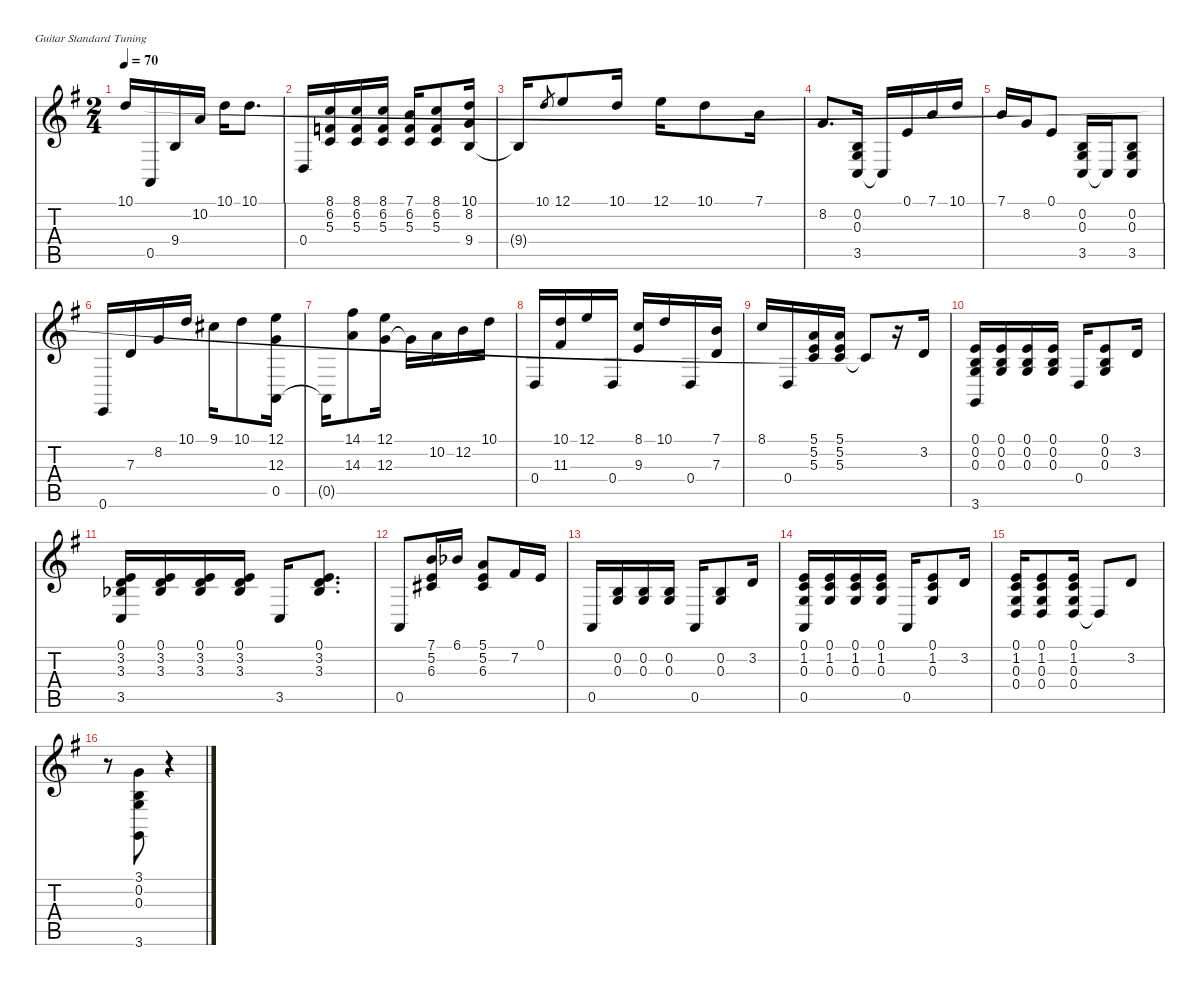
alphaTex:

\defaultSystemsLayout 4
\hideDynamics
\bracketExtendMode nobrackets
\singleTrackTrackNamePolicy hidden
\multiTrackTrackNamePolicy hidden
\firstSystemTrackNameOrientation horizontal
\otherSystemsTrackNameOrientation horizontal
\extendBarLines
\chordDiagramsInScore
\track ("Classical Guitar" "Classical Guitar") {instrument brightacousticpiano}
\staff {score tabs}
\tuning (E4 B3 G3 D3 A2 E2)
\ts (2 4)
\tempo 70
\clef g2
\ks g
10.1{t acc forcenatural}.16{dy mf legatoorigin beam Up} 0.5{acc forcenatural}.16{legatoorigin beam Up} 9.4{acc forcenatural}.16{legatoorigin beam Up} 10.2{acc forcenatural}.16{legatoorigin beam Up} 10.1{acc forcenatural}.16{legatoorigin beam Down} 10.1{acc forcenatural}.8{d legatoorigin beam Down} |
0.4{acc forcenatural}.16{legatoorigin beam Up} (5.3{acc forcenatural} 6.2{acc forcenatural} 8.1{acc forcenatural}).16{legatoorigin beam Up} (5.3{acc forcenatural} 6.2{acc forcenatural} 8.1{acc forcenatural}).16{legatoorigin beam Up} (5.3{acc forcenatural} 6.2{acc forcenatural} 8.1{acc forcenatural}).16{legatoorigin beam Up} (5.3{acc forcenatural} 6.2{acc forcenatural} 7.1{acc forcenatural}).16{legatoorigin beam Up} (5.3{acc forcenatural} 6.2{acc forcenatural} 8.1{acc forcenatural}).8{legatoorigin beam Up} (9.4{acc forcenatural} 8.2{acc forcenatural} 10.1{acc forcenatural}).16{legatoorigin beam Up} |
9.4{t acc forcenatural}.16{legatoorigin beam Up} 10.1{acc forcenatural}.8{gr legatoorigin beam Up} 12.1{acc forcenatural}.8{legatoorigin beam Up} 10.1{acc forcenatural}.16{legatoorigin beam Up} 12.1{acc forcenatural}.16{legatoorigin beam Down} 10.1{acc forcenatural}.8{legatoorigin beam Down} 7.1{acc forcenatural}.16{legatoorigin beam Down} |
8.2{acc forcenatural}.8{d legatoorigin beam Up} (3.5{acc forcenatural} 0.3{acc forcenatural} 0.2{acc forcenatural}).16{legatoorigin beam Up} 3.5{t acc forcenatural}.16{legatoorigin beam Up} 0.1{acc forcenatural}.16{legatoorigin beam Up} 7.1{acc forcenatural}.16{legatoorigin beam Up} 10.1{acc forcenatural}.16{legatoorigin beam Up} |
7.1{acc forcenatural}.16{legatoorigin beam Up} 8.2{acc forcenatural}.16{legatoorigin beam Up} 0.1{acc forcenatural}.8{legatoorigin beam Up} (3.5{acc forcenatural} 0.3{acc forcenatural} 0.2{acc forcenatural}).16{legatoorigin beam Up} 3.5{t acc forcenatural}.16{legatoorigin beam Up} (3.5{acc forcenatural} 0.3{acc forcenatural} 0.2{acc forcenatural}).8{legatoorigin beam Up} |
0.6{acc forcenatural}.16{legatoorigin beam Up} 7.3{acc forcenatural}.16{legatoorigin beam Up} 8.2{acc forcenatural}.16{legatoorigin beam Up} 10.1{acc forcenatural}.16{legatoorigin beam Up} 9.1{acc #}.16{legatoorigin beam Down} 10.1{acc forcenatural}.8{legatoorigin beam Down} (0.5{acc forcenatural} 12.3{acc forcenatural} 12.1{acc forcenatural}).16{legatoorigin beam Down} |
0.5{t acc forcenatural}.16{legatoorigin beam Down} (14.3{acc forcenatural} 14.1{acc #}).8{legatoorigin beam Down} (12.3{acc forcenatural} 12.1{acc forcenatural}).16{legatoorigin beam Down} 12.3{t acc forcenatural}.16{legatoorigin beam Down} 10.2{acc forcenatural}.16{legatoorigin beam Down} 12.2{acc forcenatural}.16{legatoorigin beam Down} 10.1{acc forcenatural}.16{legatoorigin beam Down} |
0.4{acc forcenatural}.16{legatoorigin beam Up} (11.3{acc #} 10.1{acc forcenatural}).16{legatoorigin beam Up} 12.1{acc forcenatural}.16{legatoorigin beam Up} 0.4{acc forcenatural}.16{legatoorigin beam Up} (9.3{acc forcenatural} 8.1{acc forcenatural}).16{legatoorigin beam Up} 10.1{acc forcenatural}.16{legatoorigin beam Up} 0.4{acc forcenatural}.16{legatoorigin beam Up} (7.3{acc forcenatural} 7.1{acc forcenatural}).16{legatoorigin beam Up} |
8.1{acc forcenatural}.16{legatoorigin beam Up} 0.4{acc forcenatural}.16{legatoorigin beam Up} (5.3{acc forcenatural} 5.2{acc forcenatural} 5.1{acc forcenatural}).16{legatoorigin beam Up} (5.3{acc forcenatural} 5.2{acc forcenatural} 5.1{acc forcenatural}).16{legatoorigin beam Up} 5.3{t acc forcenatural}.8{beam Up} r.16{beam Up} 3.2{acc forcenatural}.16{beam Up} |
(3.6{acc forcenatural} 0.3{acc forcenatural} 0.2{acc forcenatural} 0.1{acc forcenatural}).16{beam Up} (0.3{acc forcenatural} 0.2{acc forcenatural} 0.1{acc forcenatural}).16{beam Up} (0.3{acc forcenatural} 0.2{acc forcenatural} 0.1{acc forcenatural}).16{beam Up} (0.3{acc forcenatural} 0.2{acc forcenatural} 0.1{acc forcenatural}).16{beam Up} 0.4{acc forcenatural}.16{beam Up} (0.3{acc forcenatural} 0.2{acc forcenatural} 0.1{acc forcenatural}).8{beam Up} 3.2{acc forcenatural}.16{beam Up} |
(3.5{acc forcenatural} 3.3{acc b} 3.2{acc forcenatural} 0.1{acc forcenatural}).16{beam Up} (3.3{acc b} 3.2{acc forcenatural} 0.1{acc forcenatural}).16{beam Up} (3.3{acc b} 3.2{acc forcenatural} 0.1{acc forcenatural}).16{beam Up} (3.3{acc b} 3.2{acc forcenatural} 0.1{acc forcenatural}).16{beam Up} 3.5{acc forcenatural}.16{beam Up} (3.3{acc b} 3.2{acc forcenatural} 0.1{acc forcenatural}).8{d beam Up} |
0.5{acc forcenatural}.8{beam Up} (6.3{acc #} 5.2{acc forcenatural} 7.1{acc forcenatural}).16{beam Up} 6.1{acc b}.16{beam Up} (6.3{acc #} 5.2{acc forcenatural} 5.1{acc forcenatural}).8{beam Up} 7.2{acc #}.16{beam Up} 0.1{acc forcenatural}.16{beam Up} |
0.5{acc forcenatural}.16{beam Up} (0.3{acc forcenatural} 0.2{acc forcenatural}).16{beam Up} (0.3{acc forcenatural} 0.2{acc forcenatural}).16{beam Up} (0.3{acc forcenatural} 0.2{acc forcenatural}).16{beam Up} 0.5{acc forcenatural}.16{beam Up} (0.3{acc forcenatural} 0.2{acc forcenatural}).8{beam Up} 3.2{acc forcenatural}.16{beam Up} |
(0.5{acc forcenatural} 0.3{acc forcenatural} 1.2{acc forcenatural} 0.1{acc forcenatural}).16{beam Up} (0.3{acc forcenatural} 1.2{acc forcenatural} 0.1{acc forcenatural}).16{beam Up} (0.3{acc forcenatural} 1.2{acc forcenatural} 0.1{acc forcenatural}).16{beam Up} (0.3{acc forcenatural} 1.2{acc forcenatural} 0.1{acc forcenatural}).16{beam Up} 0.5{acc forcenatural}.16{beam Up} (0.3{acc forcenatural} 1.2{acc forcenatural} 0.1{acc forcenatural}).8{beam Up} 3.2{acc forcenatural}.16{beam Up} |
(0.4{acc forcenatural} 0.3{acc forcenatural} 1.2{acc forcenatural} 0.1{acc forcenatural}).16{beam Up} (0.4{acc forcenatural} 0.3{acc forcenatural} 1.2{acc forcenatural} 0.1{acc forcenatural}).8{beam Up} (0.4{acc forcenatural} 0.3{acc forcenatural} 1.2{acc forcenatural} 0.1{acc forcenatural}).16{beam Up} 0.4{t acc forcenatural}.8{beam Up} 3.2{acc forcenatural}.8{beam Up} |
r.8{beam Down} (3.6{acc forcenatural} 0.3{acc forcenatural} 0.2{acc forcenatural} 3.1{acc forcenatural}).8{beam Up} r.4{beam Up}
